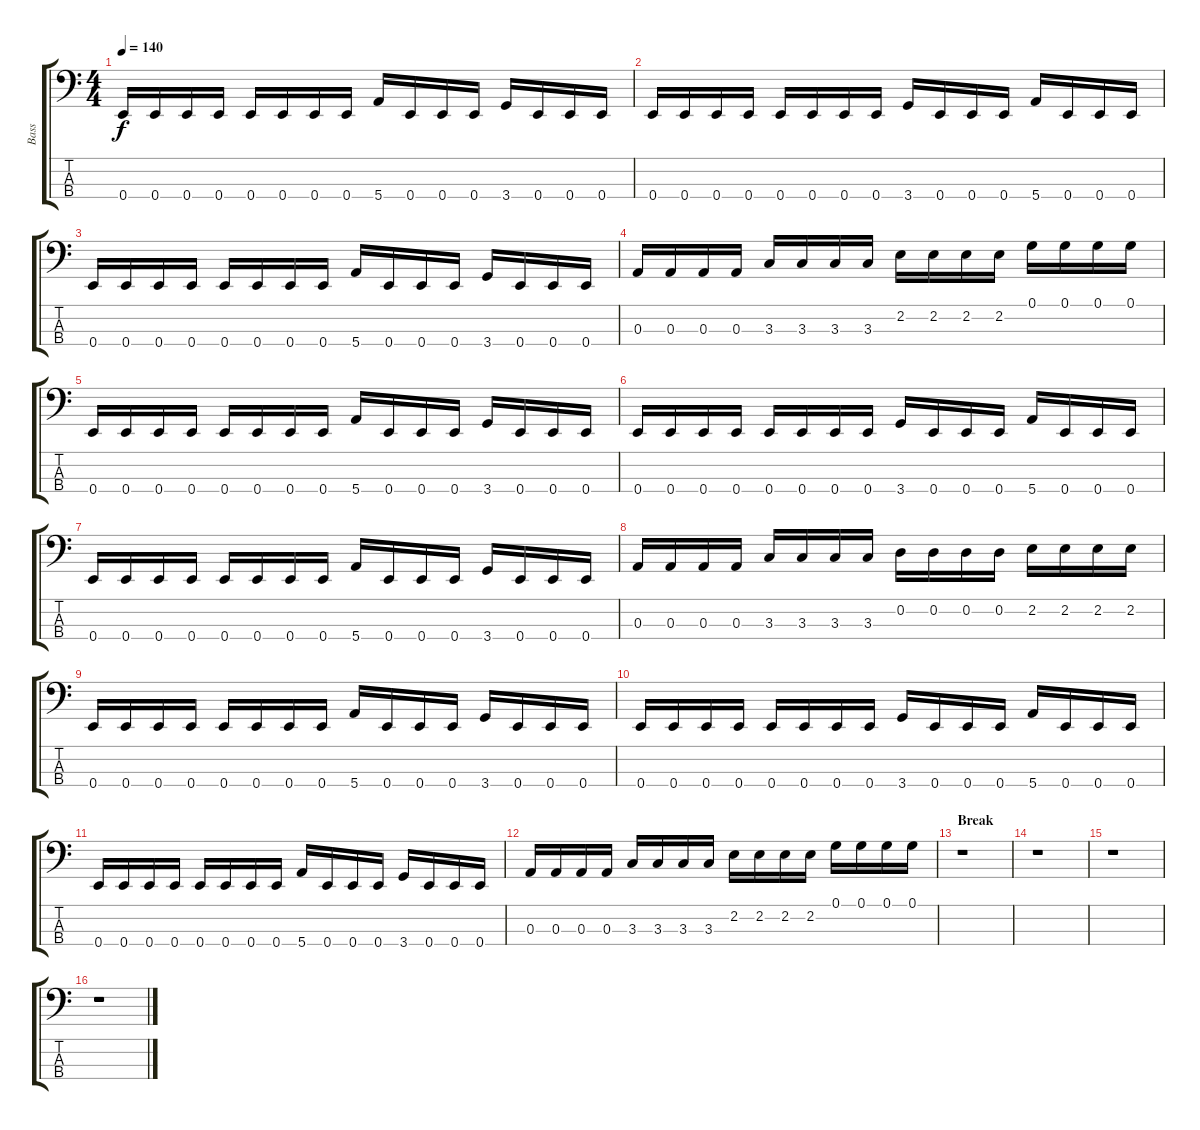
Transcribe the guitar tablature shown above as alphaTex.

\track ("Bass" "Bass") {instrument electricbasspick}
\staff {score tabs}
\tuning (G2 D2 A1 E1) {hide}
\ts (4 4)
\tempo 140
\clef f4
\ks c
0.4.16{dy f} 0.4.16 0.4.16 0.4.16 0.4.16 0.4.16 0.4.16 0.4.16 5.4.16 0.4.16 0.4.16 0.4.16 3.4.16 0.4.16 0.4.16 0.4.16 |
0.4.16 0.4.16 0.4.16 0.4.16 0.4.16 0.4.16 0.4.16 0.4.16 3.4.16 0.4.16 0.4.16 0.4.16 5.4.16 0.4.16 0.4.16 0.4.16 |
0.4.16 0.4.16 0.4.16 0.4.16 0.4.16 0.4.16 0.4.16 0.4.16 5.4.16 0.4.16 0.4.16 0.4.16 3.4.16 0.4.16 0.4.16 0.4.16 |
0.3.16 0.3.16 0.3.16 0.3.16 3.3.16 3.3.16 3.3.16 3.3.16 2.2.16 2.2.16 2.2.16 2.2.16 0.1.16 0.1.16 0.1.16 0.1.16 |
0.4.16 0.4.16 0.4.16 0.4.16 0.4.16 0.4.16 0.4.16 0.4.16 5.4.16 0.4.16 0.4.16 0.4.16 3.4.16 0.4.16 0.4.16 0.4.16 |
0.4.16 0.4.16 0.4.16 0.4.16 0.4.16 0.4.16 0.4.16 0.4.16 3.4.16 0.4.16 0.4.16 0.4.16 5.4.16 0.4.16 0.4.16 0.4.16 |
0.4.16 0.4.16 0.4.16 0.4.16 0.4.16 0.4.16 0.4.16 0.4.16 5.4.16 0.4.16 0.4.16 0.4.16 3.4.16 0.4.16 0.4.16 0.4.16 |
0.3.16 0.3.16 0.3.16 0.3.16 3.3.16 3.3.16 3.3.16 3.3.16 0.2.16 0.2.16 0.2.16 0.2.16 2.2.16 2.2.16 2.2.16 2.2.16 |
0.4.16 0.4.16 0.4.16 0.4.16 0.4.16 0.4.16 0.4.16 0.4.16 5.4.16 0.4.16 0.4.16 0.4.16 3.4.16 0.4.16 0.4.16 0.4.16 |
0.4.16 0.4.16 0.4.16 0.4.16 0.4.16 0.4.16 0.4.16 0.4.16 3.4.16 0.4.16 0.4.16 0.4.16 5.4.16 0.4.16 0.4.16 0.4.16 |
0.4.16 0.4.16 0.4.16 0.4.16 0.4.16 0.4.16 0.4.16 0.4.16 5.4.16 0.4.16 0.4.16 0.4.16 3.4.16 0.4.16 0.4.16 0.4.16 |
0.3.16 0.3.16 0.3.16 0.3.16 3.3.16 3.3.16 3.3.16 3.3.16 2.2.16 2.2.16 2.2.16 2.2.16 0.1.16 0.1.16 0.1.16 0.1.16 |
\section ("" "Break")
r.1 |
r.1 |
r.1 |
r.1
